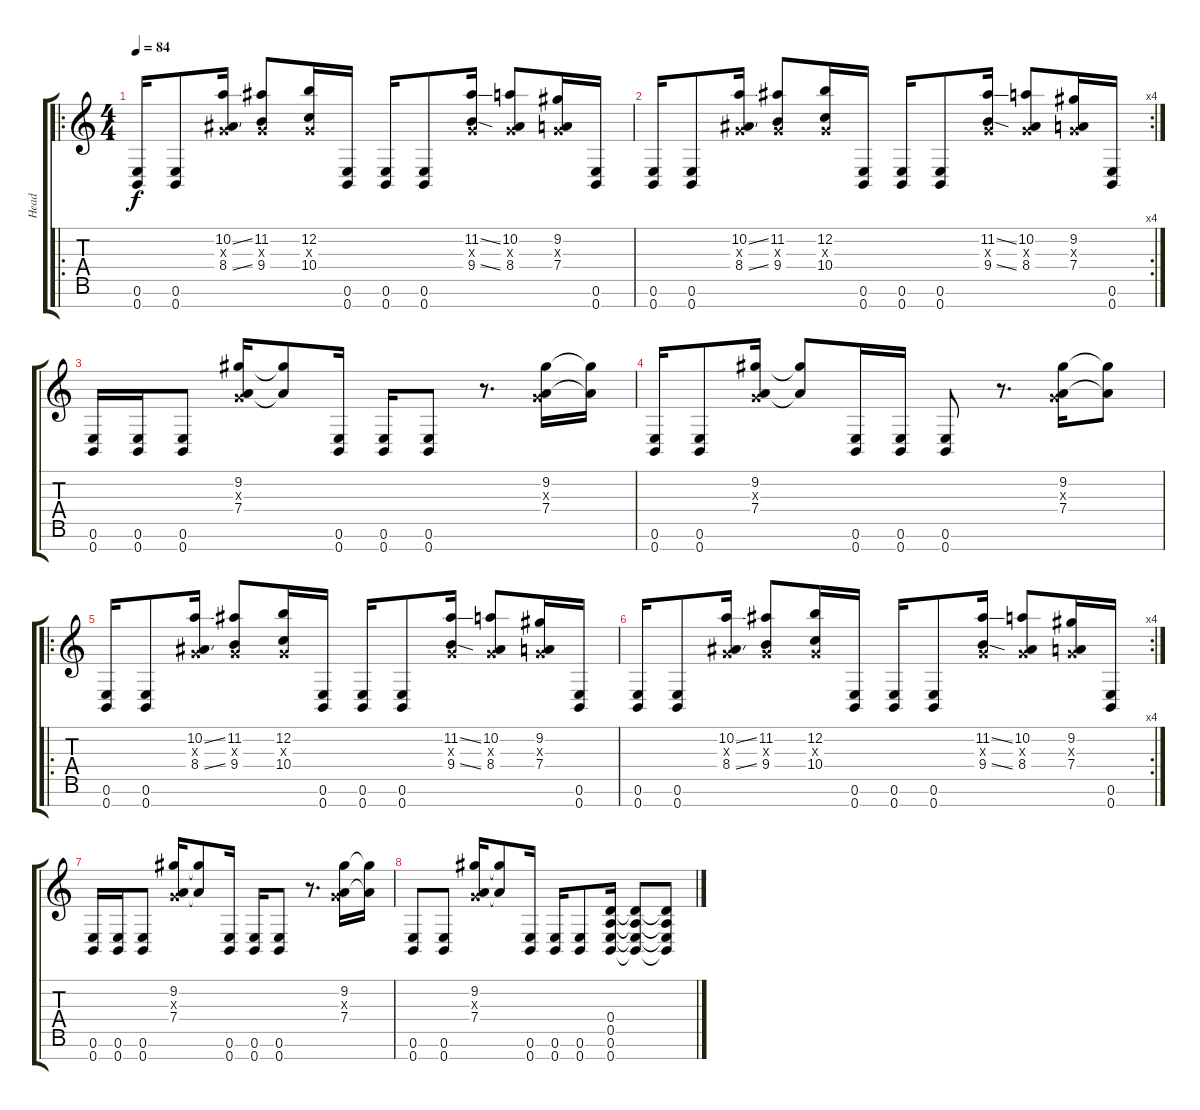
\track ("Head" "Head") {instrument distortionguitar}
\staff {score tabs}
\tuning (E4 B3 G3 D3 A2 E2 B1) {hide}
\ro
\ts (4 4)
\tempo 84
\clef g2
\ks c
(0.6 0.7).16{dy f instrument distortionguitar} (0.6 0.7).8 (10.2{ss} 0.3{x} 8.4{ss}).16 (11.2 0.3{x} 9.4).8 (12.2 0.3{x} 10.4).16 (0.6 0.7).16 (0.6 0.7).16 (0.6 0.7).8 (11.2{ss} 0.3{x} 9.4{ss}).16 (10.2 0.3{x} 8.4).8 (9.2 0.3{x} 7.4).16 (0.6 0.7).16 |
\rc 4
(0.6 0.7).16 (0.6 0.7).8 (10.2{ss} 0.3{x} 8.4{ss}).16 (11.2 0.3{x} 9.4).8 (12.2 0.3{x} 10.4).16 (0.6 0.7).16 (0.6 0.7).16 (0.6 0.7).8 (11.2{ss} 0.3{x} 9.4{ss}).16 (10.2 0.3{x} 8.4).8 (9.2 0.3{x} 7.4).16 (0.6 0.7).16 |
(0.6 0.7).16 (0.6 0.7).16 (0.6 0.7).8 (9.2 0.3{x} 7.4).16 (9.2{t} 7.4{t}).8 (0.6 0.7).16 (0.6 0.7).16 (0.6 0.7).8 r.8{d} (9.2 0.3{x} 7.4).16 (9.2{t} 7.4{t}).16 |
(0.6 0.7).16 (0.6 0.7).8 (9.2 0.3{x} 7.4).16 (9.2{t} 7.4{t}).8 (0.6 0.7).16 (0.6 0.7).16 (0.6 0.7).8 r.8{d} (9.2 0.3{x} 7.4).16 (9.2{t} 7.4{t}).8 |
\ro
(0.6 0.7).16 (0.6 0.7).8 (10.2{ss} 0.3{x} 8.4{ss}).16 (11.2 0.3{x} 9.4).8 (12.2 0.3{x} 10.4).16 (0.6 0.7).16 (0.6 0.7).16 (0.6 0.7).8 (11.2{ss} 0.3{x} 9.4{ss}).16 (10.2 0.3{x} 8.4).8 (9.2 0.3{x} 7.4).16 (0.6 0.7).16 |
\rc 4
(0.6 0.7).16 (0.6 0.7).8 (10.2{ss} 0.3{x} 8.4{ss}).16 (11.2 0.3{x} 9.4).8 (12.2 0.3{x} 10.4).16 (0.6 0.7).16 (0.6 0.7).16 (0.6 0.7).8 (11.2{ss} 0.3{x} 9.4{ss}).16 (10.2 0.3{x} 8.4).8 (9.2 0.3{x} 7.4).16 (0.6 0.7).16 |
(0.6 0.7).16 (0.6 0.7).16 (0.6 0.7).8 (9.2 0.3{x} 7.4).16 (9.2{t} 7.4{t}).8 (0.6 0.7).16 (0.6 0.7).16 (0.6 0.7).8 r.8{d} (9.2 0.3{x} 7.4).16 (9.2{t} 7.4{t}).16 |
(0.6 0.7).8 (0.6 0.7).8 (9.2 0.3{x} 7.4).16 (9.2{t} 7.4{t}).8 (0.6 0.7).16 (0.6 0.7).16 (0.6 0.7).8 (0.4 0.5 0.6 0.7).16 (0.4{t} 0.5{t} 0.6{t} 0.7{t}).8 (0.4{t} 0.5{t} 0.6{t} 0.7{t}).8
